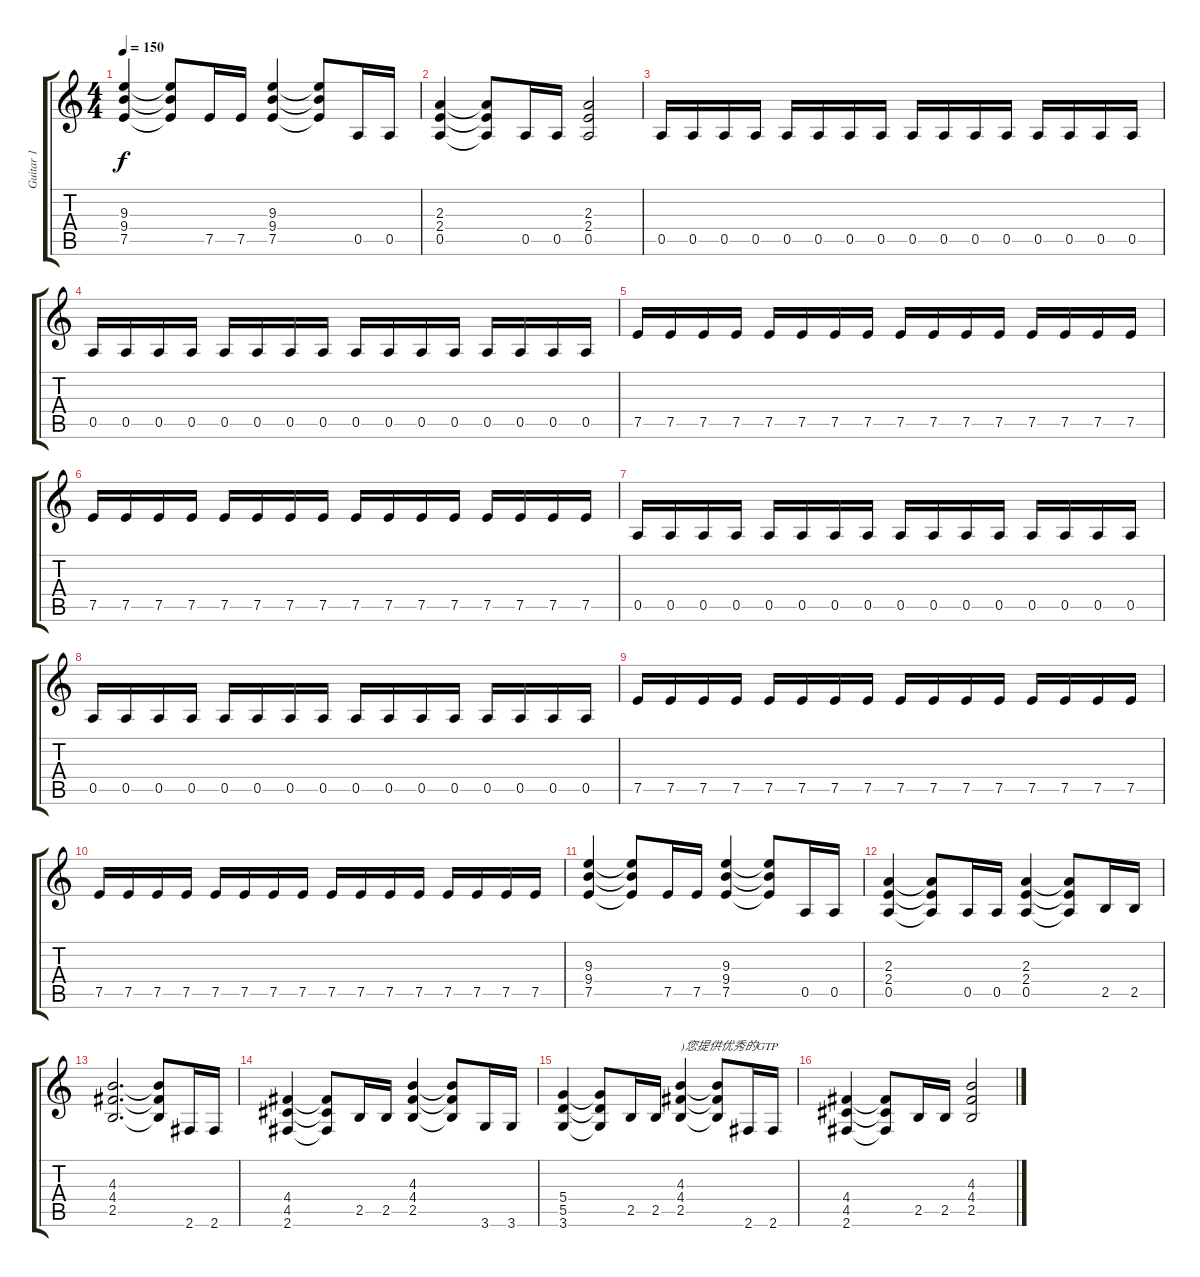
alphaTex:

\track ("Guitar 1" "Guitar 1") {instrument overdrivenguitar}
\staff {score tabs}
\tuning (E4 B3 G3 D3 A2 E2) {hide}
\ts (4 4)
\tempo 150
\clef g2
\ks c
(9.3 9.4 7.5).4{dy f} (9.3{t} 9.4{t} 7.5{t}).8 7.5.16 7.5.16 (9.3 9.4 7.5).4 (9.3{t} 9.4{t} 7.5{t}).8 0.5.16 0.5.16 |
(2.3 2.4 0.5).4 (2.3{t} 2.4{t} 0.5{t}).8 0.5.16 0.5.16 (2.3 2.4 0.5).2 |
0.5.16 0.5.16 0.5.16 0.5.16 0.5.16 0.5.16 0.5.16 0.5.16 0.5.16 0.5.16 0.5.16 0.5.16 0.5.16 0.5.16 0.5.16 0.5.16 |
0.5.16 0.5.16 0.5.16 0.5.16 0.5.16 0.5.16 0.5.16 0.5.16 0.5.16 0.5.16 0.5.16 0.5.16 0.5.16 0.5.16 0.5.16 0.5.16 |
7.5.16 7.5.16 7.5.16 7.5.16 7.5.16 7.5.16 7.5.16 7.5.16 7.5.16 7.5.16 7.5.16 7.5.16 7.5.16 7.5.16 7.5.16 7.5.16 |
7.5.16 7.5.16 7.5.16 7.5.16 7.5.16 7.5.16 7.5.16 7.5.16 7.5.16 7.5.16 7.5.16 7.5.16 7.5.16 7.5.16 7.5.16 7.5.16 |
0.5.16 0.5.16 0.5.16 0.5.16 0.5.16 0.5.16 0.5.16 0.5.16 0.5.16 0.5.16 0.5.16 0.5.16 0.5.16 0.5.16 0.5.16 0.5.16 |
0.5.16 0.5.16 0.5.16 0.5.16 0.5.16 0.5.16 0.5.16 0.5.16 0.5.16 0.5.16 0.5.16 0.5.16 0.5.16 0.5.16 0.5.16 0.5.16 |
7.5.16 7.5.16 7.5.16 7.5.16 7.5.16 7.5.16 7.5.16 7.5.16 7.5.16 7.5.16 7.5.16 7.5.16 7.5.16 7.5.16 7.5.16 7.5.16 |
7.5.16 7.5.16 7.5.16 7.5.16 7.5.16 7.5.16 7.5.16 7.5.16 7.5.16 7.5.16 7.5.16 7.5.16 7.5.16 7.5.16 7.5.16 7.5.16 |
(9.3 9.4 7.5).4 (9.3{t} 9.4{t} 7.5{t}).8 7.5.16 7.5.16 (9.3 9.4 7.5).4 (9.3{t} 9.4{t} 7.5{t}).8 0.5.16 0.5.16 |
(2.3 2.4 0.5).4 (2.3{t} 2.4{t} 0.5{t}).8 0.5.16 0.5.16 (2.3 2.4 0.5).4 (2.3{t} 2.4{t} 0.5{t}).8 2.5.16 2.5.16 |
(4.3 4.4 2.5).2{d} (4.3{t} 4.4{t} 2.5{t}).8 2.6.16 2.6.16 |
(4.4 4.5 2.6).4 (4.4{t} 4.5{t} 2.6{t}).8 2.5.16 2.5.16 (4.3 4.4 2.5).4 (4.3{t} 4.4{t} 2.5{t}).8 3.6.16 3.6.16 |
(5.4 5.5 3.6).4 (5.4{t} 5.5{t} 3.6{t}).8 2.5.16 2.5.16 (4.3 4.4 2.5).4{txt ")您提供优秀的GTP"} (4.3{t} 4.4{t} 2.5{t}).8 2.6.16 2.6.16 |
(4.4 4.5 2.6).4 (4.4{t} 4.5{t} 2.6{t}).8 2.5.16 2.5.16 (4.3 4.4 2.5).2
